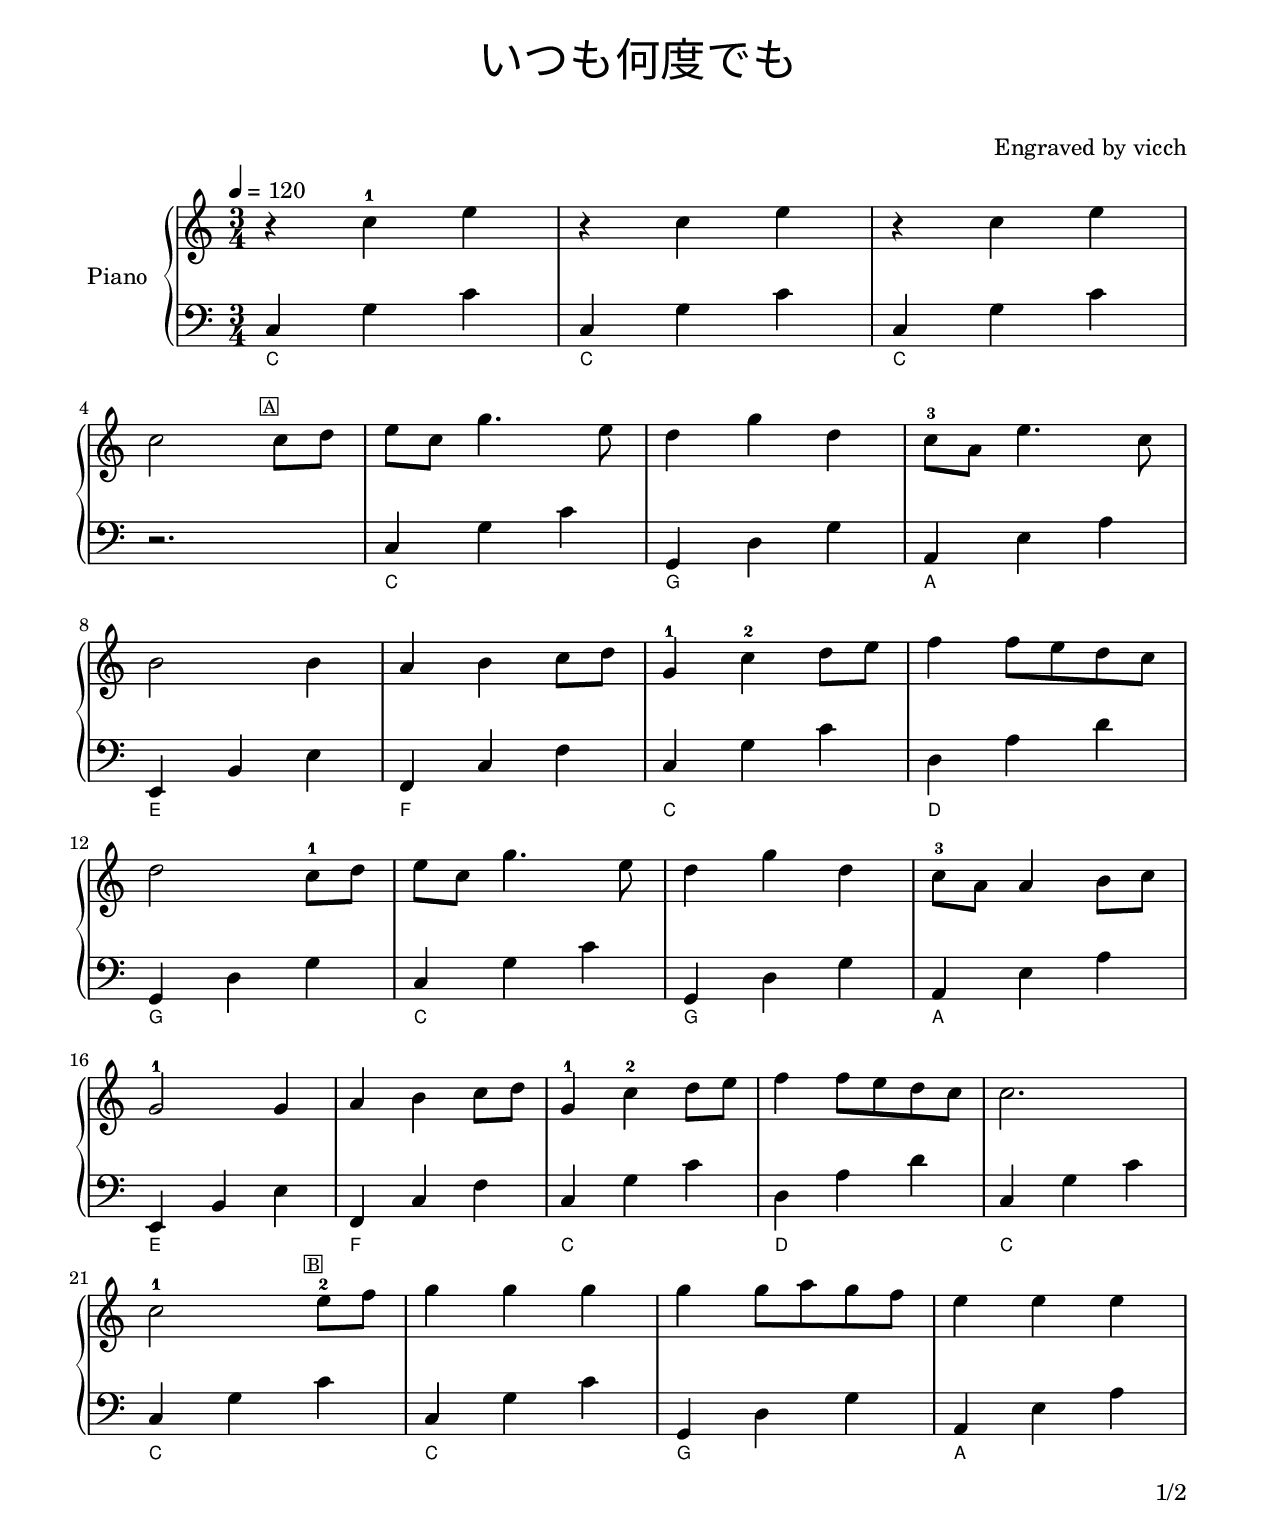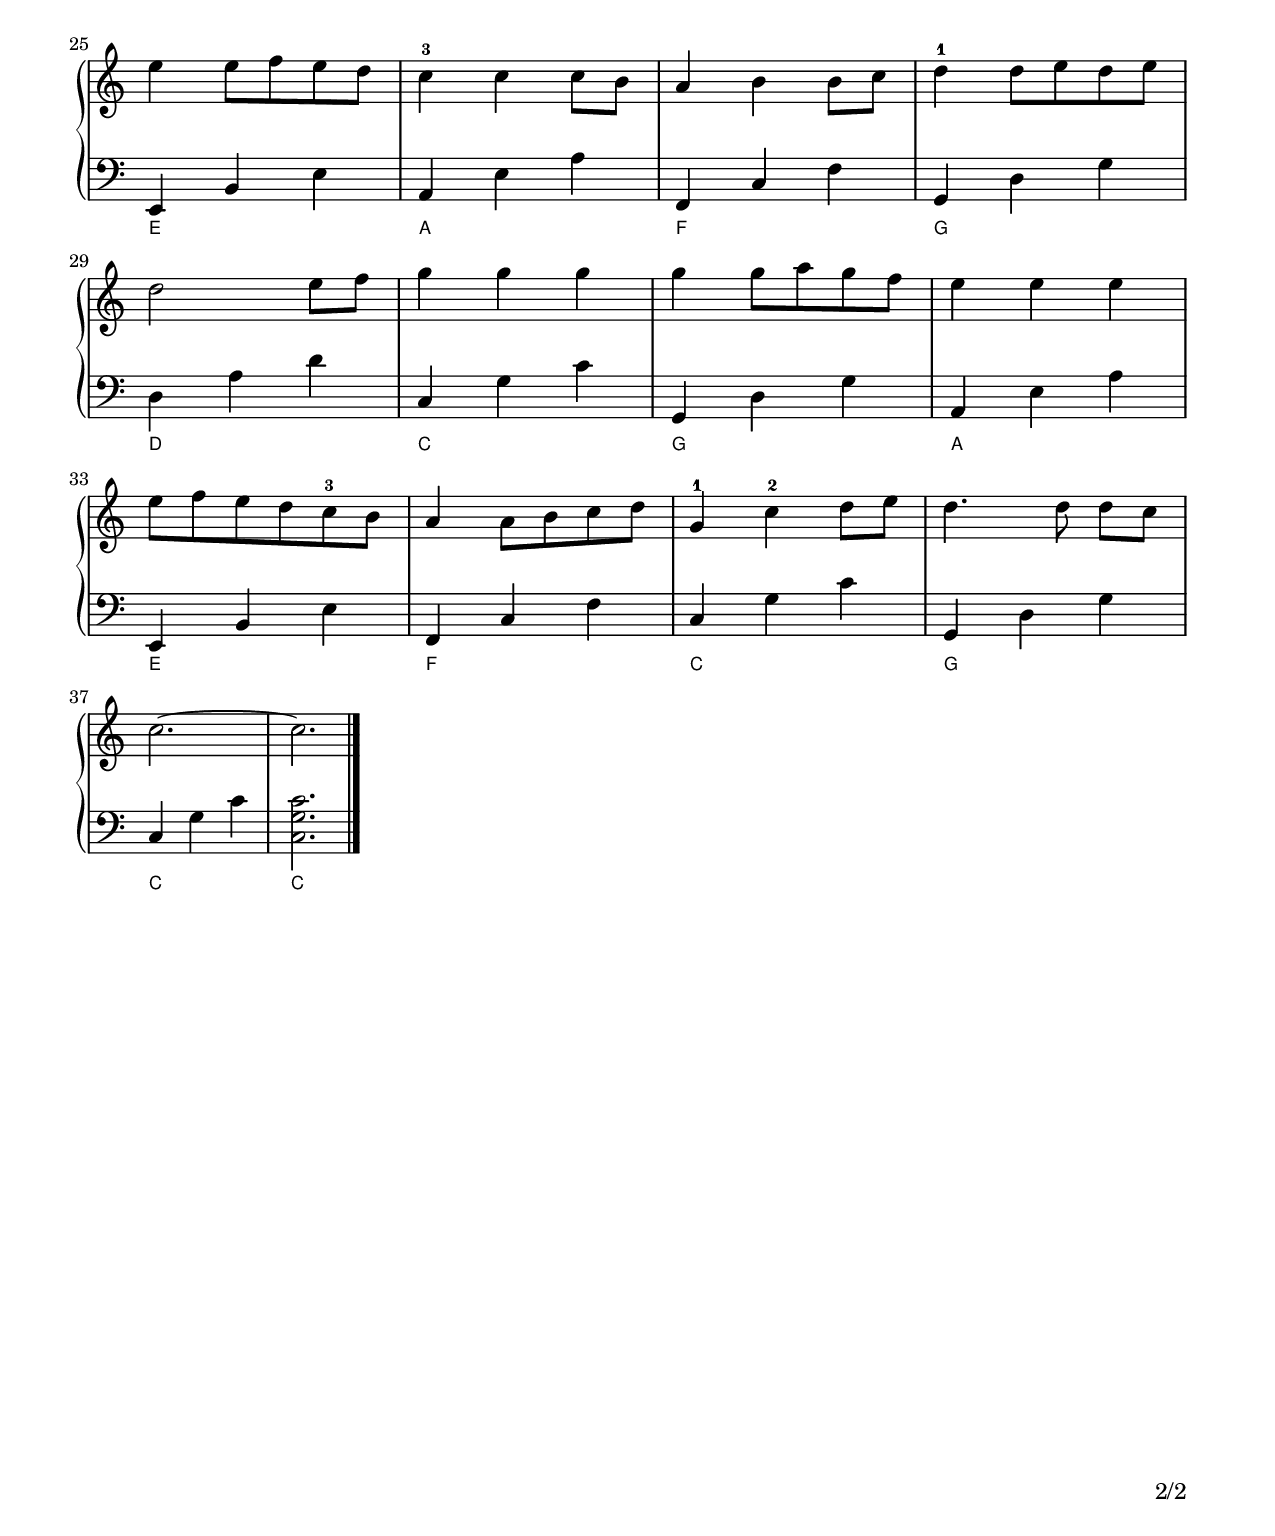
\version "2.24.3"

#(define title      "いつも何度でも")
#(define title-font "FangSong")
#(define sequence   "EveryonePiano 11774")
#(define total-page 2)

\include "../base.ly"

\paper {
  ragged-last = ##t
}

\markup \vspace #1.5

CI = { c4  g4  c'4 }
DI = { d4  a4  d'4 }
EI = { e,4 b,4 e4  }
FI = { f,4 c4  f4  }
GI = { g,4 d4  g4  }
AI = { a,4 e4  a4  }

\score {
  \new PianoStaff \with {
    instrumentName = "Piano"
  } <<
    \new Staff {
      \tempo 4 = 120
      \clef treble
      \key c \major
      \time 3/4
      
      r4 c''4^1 e''4 | r4 c''4 e''4 | r4 c''4 e''4 | \break
      
      c''2 \A c''8 d''8 | e''8 c''8 g''4.    e''8 | d''4  g''4   d''4      | c''8^3 a'8 e''4.          c''8 | \break
      b'2     b'4       | a'4       b'4 c''8 d''8 | g'4^1 c''4^2 d''8 e''8 | f''4       f''8 e''8 d''8 c''8 | \break
      
      d''2  c''8^1 d''8 | e''8 c''8 g''4.    e''8 | d''4  g''4   d''4      | c''8^3 a'8 a'4       b'8  c''8 | \break
      g'2^1 g'4         | a'4       b'4 c''8 d''8 | g'4^1 c''4^2 d''8 e''8 | f''4       f''8 e''8 d''8 c''8 | c''2. | \break
      
      c''2^1 \B      e''8^2 f''8 | g''4   g''4 g''4     | g''4 g''8 a''8 g''8 f''8 | e''4   e''4      e''4       | \break
      e''4 e''8 f''8 e''8   d''8 | c''4^3 c''4 c''8 b'8 | a'4  b'4       b'8  c''8 | d''4^1 d''8 e''8 d''8  e''8 | \break
      
      d''2                e''8   f''8 | g''4 g''4    g''4      | g''4  g''8 a''8 g''8 f''8 | e''4 e''4 e''4        | \break
      e''8 f''8 e''8 d''8 c''8^3 b'8  | a'4  a'8 b'8 c''8 d''8 | g'4^1 c''4^2    d''8 e''8 | d''4.d''8 d''8[ c''8] | \break
      
      c''2.~ | c''2. | \bar "|."
    }
    \new Staff {
      \clef bass
      \key c \major
      \time 3/4
      
      \CI | \CI | \CI |
      
      r2. | \CI | \GI | \AI |
      \EI | \FI | \CI | \DI |

      \GI | \CI | \GI | \AI |
      \EI | \FI | \CI | \DI | \CI |
      
      \CI | \CI | \GI | \AI |
      \EI | \AI | \FI | \GI |

      \DI | \CI | \GI | \AI |
      \EI | \FI | \CI | \GI |

      \CI | <c g c'>2. |
    }
    \chords {
      c2. | c2. | c2. |
      
      r2. | c2. | g2. | a2. |
      e2. | f2. | c2. | d2. |

      g2. | c2. | g2. | a2. |
      e2. | f2. | c2. | d2. | c2. |
      
      c2. | c2. | g2. | a2. |
      e2. | a2. | f2. | g2. |

      d2. | c2. | g2. | a2. |
      e2. | f2. | c2. | g2. |

      c2. | c2. |
    }
  >>
  \layout {}
  \midi {
    \context {
      \ChordNames
      \remove "Note_performer"
    }
  }
}
